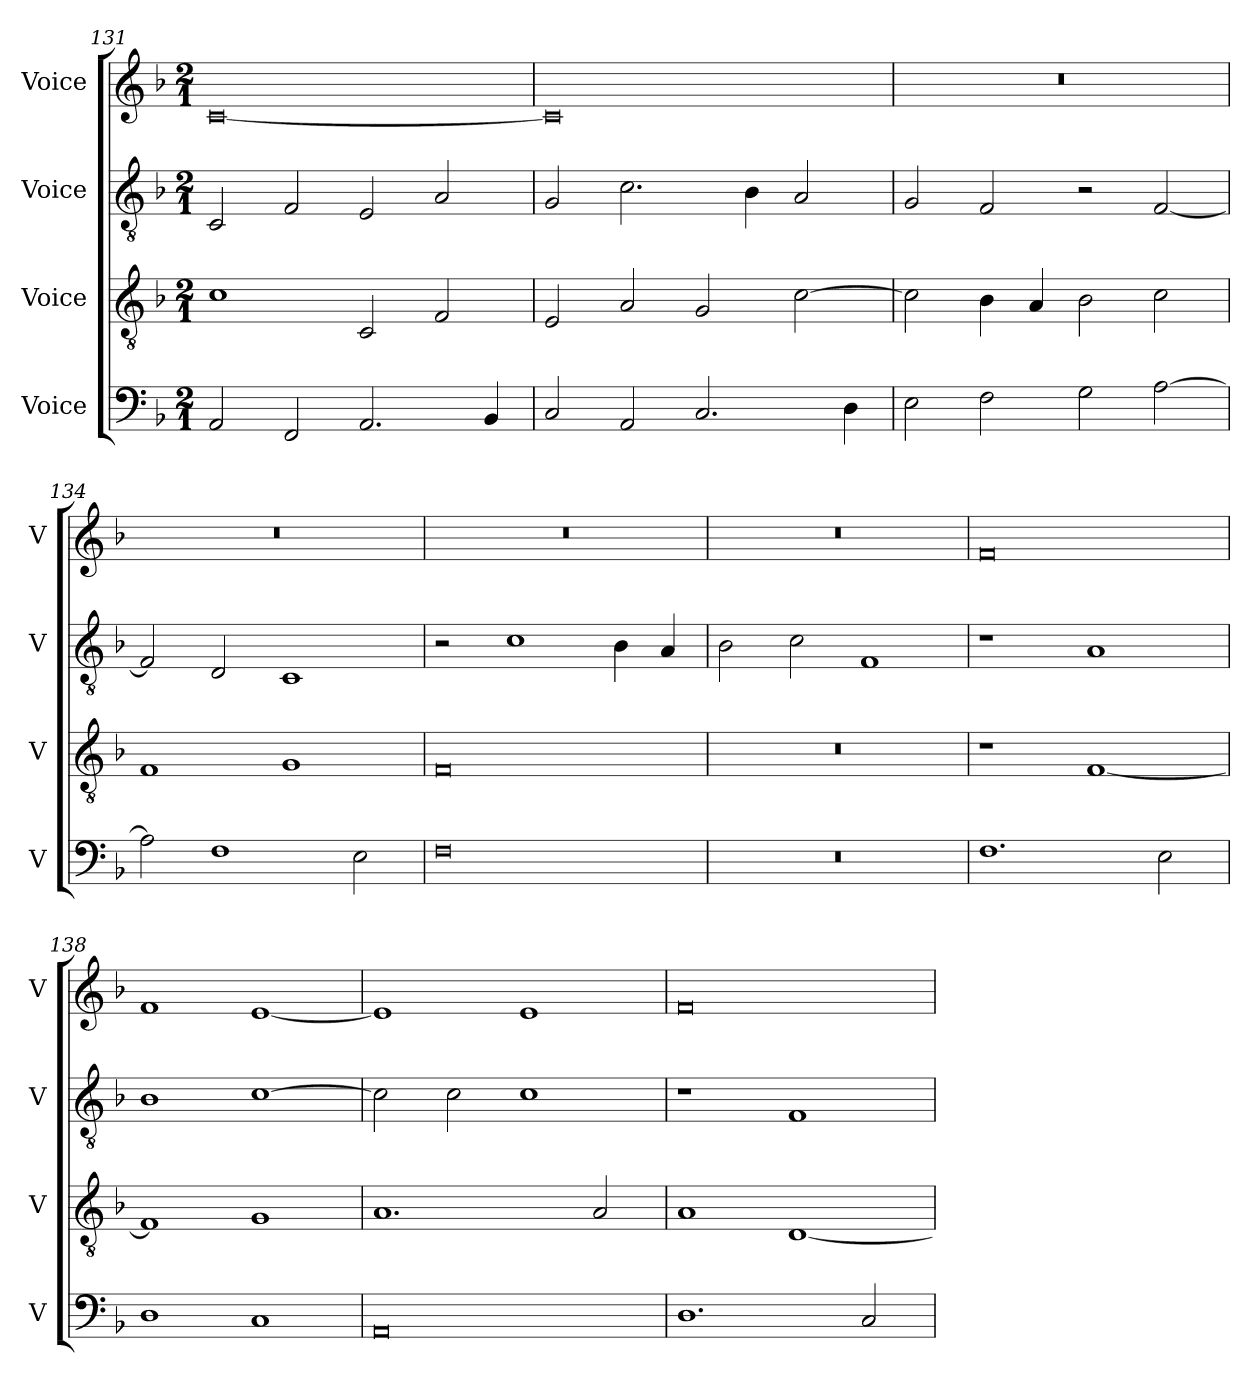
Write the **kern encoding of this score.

**kern	**kern	**kern	**kern
*part4	*part3	*part2	*part1
*staff4	*staff3	*staff2	*staff1
*I"Voice	*I"Voice	*I"Voice	*I"Voice
*I'V	*I'V	*I'V	*I'V
*clefF4	*clefGv2	*clefGv2	*clefG2
*k[b-]	*k[b-]	*k[b-]	*k[b-]
*M2/1	*M2/1	*M2/1	*M2/1
=131	=131	=131	=131
2AA/	1c	2C/	[0c
2FF/	.	2F/	.
2.AA/	2C/	2E/	.
.	2F/	2A/	.
4BB-/	.	.	.
=132	=132	=132	=132
2C/	2E/	2G/	0c]
2AA/	2A/	2.c\	.
2.C/	2G/	.	.
.	.	4B-\	.
.	[2c\	2A/	.
4D\	.	.	.
=133	=133	=133	=133
2E\	2c\]	2G/	0r
2F\	4B-\	2F/	.
.	4A/	.	.
2G\	2B-\	2r	.
[2A\	2c\	[2F/	.
!!LO:LB:g=z
=134	=134	=134	=134
2A\]	1F	2F/]	0r
1F	.	2D/	.
.	1G	1C	.
2E\	.	.	.
=135	=135	=135	=135
0F	0F	2r	0r
.	.	1c	.
.	.	4B-\	.
.	.	4A/	.
=136	=136	=136	=136
0r	0r	2B-\	0r
.	.	2c\	.
.	.	1F	.
=137	=137	=137	=137
1.F	1r	1r	0f
.	[1F	1A	.
2E\	.	.	.
=138	=138	=138	=138
1D	1F]	1B-	1f
1C	1G	[1c	[1e
=139	=139	=139	=139
0AA	1.A	2c\]	1e]
.	.	2c\	.
.	.	1c	1e
.	2A/	.	.
=140	=140	=140	=140
1.D	1A	1r	0f
.	[1D	1F	.
2C/	.	.	.
=	=	=	=
*-	*-	*-	*-
